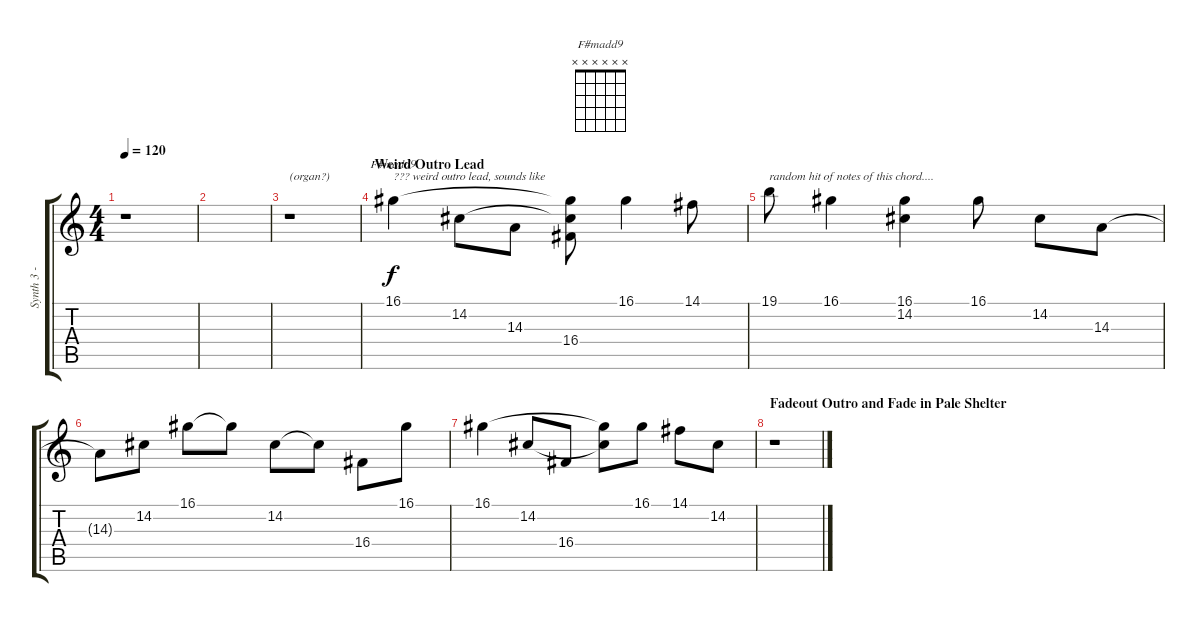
\track ("Synth 3 - leads (square, piano)" "Synth 3 - ") {instrument lead1square}
\staff {score tabs}
\tuning (E4 B3 G3 D3 A2 E2) {hide}
\chord ("F#madd9" x x x x x x)
\ts (4 4)
\tempo 120
\clef g2
\ks c
r.1{dy f} |
|
r.1{txt "(organ?)" volume 8 balance 8 instrument rockorgan} |
\section ("" "Weird Outro Lead")
16.1.4{ch "F#madd9" txt "??? weird outro lead, sounds like"} 14.2.8 14.3.8 (16.1{t} 14.2{t} 16.4).8 16.1.4 14.1.8 |
19.1.8{txt "random hit of notes of this chord...."} 16.1.4 (16.1 14.2).4 16.1.8 14.2.8 14.3.8 |
14.3{t}.8 14.2.8 16.1.8 16.1{t}.8 14.2.8 14.2{t}.8 16.4.8 16.1.8 |
16.1.4 14.2.8 16.4.8 (16.1{t} 14.2{t}).8 16.1.8 14.1.8 14.2.8 |
\section ("" "Fadeout Outro and Fade in Pale Shelter")
r.1
